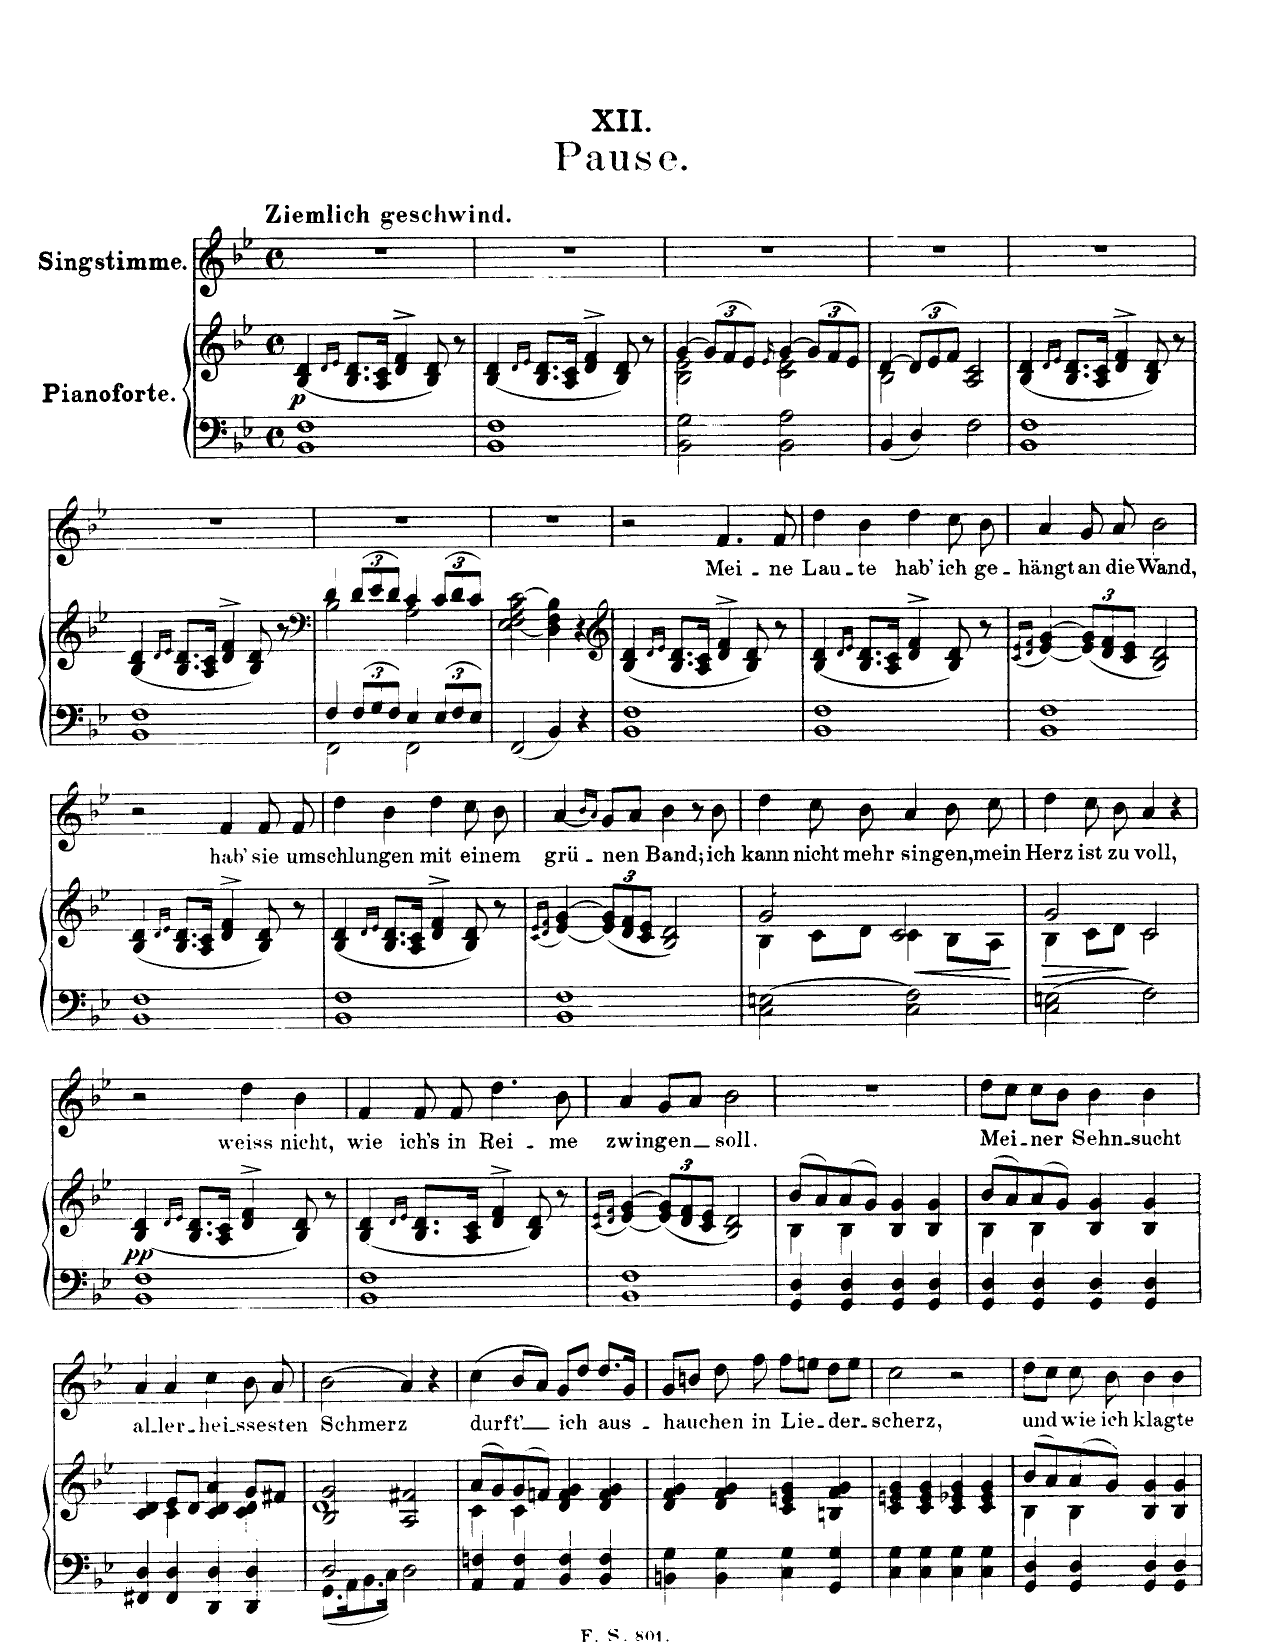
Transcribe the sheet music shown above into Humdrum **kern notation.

**kern	**kern	**dynam	**kern	**text
*part2	*part2	*part2	*part1	*part1
*staff3	*staff2	*staff2/3	*staff1	*staff1
*I"Pianoforte	*	*	*I"Singstimme	*
*I'Pno	*	*	*	*
*clefF4	*clefG2	*	*clefG2	*
*k[b-e-]	*k[b-e-]	*	*k[b-e-]	*
*M4/4	*M4/4	*	*M4/4	*
*met(c)	*met(c)	*	*met(c)	*
=1	=1	=1	=1	=1
!	!	!	!LO:TX:a:B:t=Ziemlich geschwind.	!
!	!	!LO:DY:b=2	!	!
1BB- 1F	(4B-/ 4d/	p	1r	.
.	16qd/LL	.	.	.
.	16qe-/JJ	.	.	.
.	8.B-/ 8.d/L	.	.	.
.	16A/ 16c/Jk	.	.	.
.	4d/^> 4f/^>	.	.	.
.	8B-/ 8d/)	.	.	.
.	8r	.	.	.
=2	=2	=2	=2	=2
1BB- 1F	(4B-/ 4d/	.	1r	.
.	16qd/LL	.	.	.
.	16qe-/JJ	.	.	.
.	8.B-/ 8.d/L	.	.	.
.	16A/ 16c/Jk	.	.	.
.	4d/^> 4f/^>	.	.	.
.	8B-/ 8d/)	.	.	.
.	8r	.	.	.
=3	=3	=3	=3	=3
*	*^	*	*	*
2BB-\ 2G\	[4g/	2B-\ 2e-\	.	1r	.
.	12g/L]	.	.	.	.
.	12f/	.	.	.	.
.	12e-/J	.	.	.	.
.	16qe-/	.	.	.	.
2BB-\ 2A\	[4g/	2c\ 2e-\	.	.	.
.	12g/L]	.	.	.	.
.	12f/	.	.	.	.
.	12e-/J	.	.	.	.
=4	=4	=4	=4	=4	=4
4BB-/	[4d/	2B-\	.	1r	.
*	*Xbrackettup	*	*	*	*
4D/	12d/L]	.	.	.	.
.	12e-/	.	.	.	.
.	12f/J	.	.	.	.
2F\	2A/ 2c/	2ryy	.	.	.
*	*v	*v	*	*	*
=5	=5	=5	=5	=5
1BB- 1F	(4B-/ 4d/	.	1r	.
.	16qd/LL	.	.	.
.	16qe-/JJ	.	.	.
.	8.B-/ 8.d/L	.	.	.
.	16A/ 16c/Jk	.	.	.
.	4d/^> 4f/^>	.	.	.
.	8B-/ 8d/)	.	.	.
.	8r	.	.	.
=6	=6	=6	=6	=6
1BB- 1F	(4B-/ 4d/	.	1r	.
.	16qd/LL	.	.	.
.	16qe-/JJ	.	.	.
.	8.B-/ 8.d/L	.	.	.
.	16A/ 16c/Jk	.	.	.
.	4d/^> 4f/^>	.	.	.
.	8B-/ 8d/)	.	.	.
.	8r	.	.	.
=7	=7	=7	=7	=7
*	*clefF4	*	*	*
*^	*^	*	*	*
4F/	2FF\	4d/	2B-\	.	1r	.
*Xbrackettup	*	*	*	*	*	*
12F/L	.	12d/L	.	.	.	.
12G/	.	12e-/	.	.	.	.
12F/J	.	12d/J	.	.	.	.
4E-/	2FF\	4c/	2A\	.	.	.
12E-/L	.	12c/L	.	.	.	.
12F/	.	12d/	.	.	.	.
12E-/J	.	12c/J	.	.	.	.
*v	*v	*	*	*	*	*
*	*v	*v	*	*	*
=8	=8	=8	=8	=8
2FF/	((2E-\ 2F\ 2A\ 2c\	.	1r	.
4BB-/	4D\ 4F\ 4B-\))	.	.	.
4r	4r	.	.	.
=9	=9	=9	=9	=9
*	*clefG2	*	*	*
1BB- 1F	(4B-/ 4d/	.	2r	.
.	16qd/LL	.	.	.
.	16qe-/JJ	.	.	.
.	8.B-/ 8.d/L	.	.	.
.	16A/ 16c/Jk	.	.	.
.	4d/^> 4f/^>	.	4.f/	Mei-
.	8B-/ 8d/)	.	.	.
.	8r	.	8f/	-ne
=10	=10	=10	=10	=10
1BB- 1F	(4B-/ 4d/	.	4dd\	Lau-
.	16qd/LL	.	.	.
.	16qe-/JJ	.	.	.
.	8.B-/ 8.d/L	.	4b-\	-te
.	16A/ 16c/Jk	.	.	.
.	4d/^> 4f/^>	.	4dd\	hab'
.	8B-/ 8d/)	.	8cc\	ich
.	8r	.	8b-\	ge-
=11	=11	=11	=11	=11
.	(16qc/ 16qe-/LL	.	.	.
.	16qd/ 16qf/JJ	.	.	.
1BB- 1F	[4e-/ [4g/)	.	4a/	-hängt
.	(12e-/] 12g/]L	.	8g/	an
.	12d/ 12f/	.	.	.
.	.	.	8a/	die
.	12c/ 12e-/J	.	.	.
.	2B-/ 2d/)	.	2b-\	Wand,
=12	=12	=12	=12	=12
1BB- 1F	(4B-/ 4d/	.	2r	.
.	16qd/LL	.	.	.
.	16qe-/JJ	.	.	.
.	8.B-/ 8.d/L	.	.	.
.	16A/ 16c/Jk	.	.	.
.	4d/^> 4f/^>	.	4f/	hab'
.	8B-/ 8d/)	.	8f/	sie
.	8r	.	8f/	um-
=13	=13	=13	=13	=13
1BB- 1F	(4B-/ 4d/	.	4dd\	-schlun-
.	16qd/LL	.	.	.
.	16qe-/JJ	.	.	.
.	8.B-/ 8.d/L	.	4b-\	-gen
.	16A/ 16c/Jk	.	.	.
.	4d/^> 4f/^>	.	4dd\	mit
.	8B-/ 8d/)	.	8cc\	ein-
.	8r	.	8b-\	-em
=14	=14	=14	=14	=14
.	(16qc/ 16qe-/LL	.	.	.
.	16qd/ 16qf/JJ	.	.	.
1BB- 1F	[4e-/ [4g/)	.	(4a/	grü-
.	.	.	16qb-/LL	.
.	.	.	16qa/JJ)	.
.	(12e-/] 12g/]L	.	8g/L	-nen
.	12d/ 12f/	.	.	.
.	.	.	8a/J	.
.	12c/ 12e-/J	.	.	.
.	2B-/ 2d/)	.	4b-\	Band;
.	.	.	8r	.
.	.	.	8b-\	ich
=15	=15	=15	=15	=15
*	*^	*	*	*
2C\ 2En\	2g/	4B-\	.	4dd\	kann
.	.	8c\L	.	8cc\	nicht
.	.	8d\J	.	8b-\	mehr
!	!	!	!LO:HP:b	!	!
2C\ 2F\	2c/	4c\	<	4a/	sin-
.	.	8B-\L	.	8b-\	-gen,
.	.	8A\J	[	8cc\	mein
=16	=16	=16	=16	=16	=16
!	!	!	!LO:HP:b	!	!
2C\ 2En\	2g/	4B-\	>	4dd\	Herz
.	.	8c\L	.	8cc\	ist
.	.	8d\J	.	8b-\	zu
2F\	2c/	2c\	]	4a/	voll,
.	.	.	.	4r	.
*	*v	*v	*	*	*
=17	=17	=17	=17	=17
!	!	!LO:DY:b=2	!	!
1BB- 1F	(4B-/ 4d/	pp	2r	.
.	16qd/LL	.	.	.
.	16qe-/JJ	.	.	.
.	8.B-/ 8.d/L	.	.	.
.	16A/ 16c/Jk	.	.	.
.	4d/^> 4f/^>	.	4dd\	weiss
.	8B-/ 8d/)	.	4b-\	nicht,
.	8r	.	.	.
=18	=18	=18	=18	=18
1BB- 1F	(4B-/ 4d/	.	4f/	wie
.	16qd/LL	.	.	.
.	16qe-/JJ	.	.	.
.	8.B-/ 8.d/L	.	8f/	ich's
.	.	.	8f/	in
.	16A/ 16c/Jk	.	.	.
.	4d/^> 4f/^>	.	4.dd\	Rei-
.	8B-/ 8d/)	.	.	.
.	8r	.	8b-\	-me
=19	=19	=19	=19	=19
.	(16qc/ 16qe-/LL	.	.	.
.	16qd/ 16qf/JJ	.	.	.
1BB- 1F	[4e-/ [4g/)	.	4a/	zwin-
.	(12e-/] 12g/]L	.	8g/L	-gen
.	12d/ 12f/	.	.	.
.	.	.	8a/J	.
.	12c/ 12e-/J	.	.	.
.	2B-/ 2d/)	.	2b-\	soll.
=20	=20	=20	=20	=20
*	*^	*	*	*
4GG/ 4D/	(8b-/L	4B-\	.	1r	.
.	8a/)	.	.	.	.
4GG/ 4D/	(8a/	4B-\	.	.	.
.	8g/J)	.	.	.	.
4GG/ 4D/	4B-/ 4g/	2ryy	.	.	.
4GG/ 4D/	4B-/ 4g/	.	.	.	.
=21	=21	=21	=21	=21	=21
4GG/ 4D/	(8b-/L	4B-\	.	8dd\L	Mei-
.	8a/)	.	.	8cc\J	.
4GG/ 4D/	(8a/	4B-\	.	8cc\L	-ner
.	8g/J)	.	.	8b-\J	.
4GG/ 4D/	4B-/ 4g/	2ryy	.	4b-\	Sehn-
4GG/ 4D/	4B-/ 4g/	.	.	4b-\	-sucht
=22	=22	=22	=22	=22	=22
4FF#X/ 4D/	4c/ 4d/	4ryy	.	4a/	al-
4FF#/ 4D/	8e-/L	4c\	.	4a/	-ler-
.	8d/J	.	.	.	.
4DD/ 4D/	4c/ 4d/ 4a/	4ryy	.	4cc\	-heis-
4DD/ 4D/	8g/L	4c\ 4d\	.	8b-\	-ses-
.	8f#X/J	.	.	8a/	-ten
=23	=23	=23	=23	=23	=23
*^	*	*	*	*	*
2D/	8.GG\L	2B-/ 2g/	1d	.	(2b-\	Schmerz
.	16AA\K	.	.	.	.	.
.	8.BB-\	.	.	.	.	.
.	16C\Jk	.	.	.	.	.
2D\	2ryy	2A/ 2f#X/	.	.	4a/)	.
.	.	.	.	.	4r	.
*v	*v	*	*	*	*	*
=24	=24	=24	=24	=24	=24
4AA/ 4Fn/	(8a/L	4c\	.	(4cc\	durft'
.	8g/)	.	.	.	.
4AA/ 4F/	(8g/	4c\	.	8b-/L	.
.	8fn/J)	.	.	8a/J)	.
4BB-/ 4F/	4d/ 4f/ 4g/	2ryy	.	8g\L	ich
.	.	.	.	8dd\J	.
4BB-/ 4F/	4d/ 4f/ 4g/	.	.	8.dd\L	aus-
.	.	.	.	16g\Jk	.
*	*v	*v	*	*	*
=25	=25	=25	=25	=25
4BBn\ 4G\	4d/ 4f/ 4g/	.	8g/L	-hau-
.	.	.	8bn/J	.
4BB\ 4G\	4d/ 4f/ 4g/	.	8dd\	-chen
.	.	.	8ff\	in
4C\ 4G\	4c/ 4en/ 4g/	.	8ff\L	Lie-
.	.	.	8een\J	.
4GG/ 4G/	4Bn/ 4f/ 4g/	.	8dd\L	-der-
.	.	.	8ee\J	.
=26	=26	=26	=26	=26
4C\ 4G\	4c/ 4en/ 4g/	.	2cc\	-scherz,
4C\ 4G\	4c/ 4e/ 4g/	.	.	.
4C\ 4G\	4c/ 4e-X/ 4g/	.	2r	.
4C\ 4G\	4c/ 4e-/ 4g/	.	.	.
=27	=27	=27	=27	=27
*	*^	*	*	*
4GG/ 4D/	(8b-/L	4B-\	.	8dd\L	und
.	8a/)	.	.	8cc\J	.
4GG/ 4D/	(8a/	4B-\	.	8cc\	wie
.	8g/J)	.	.	8b-\	ich
4GG/ 4D/	4B-/ 4g/	2ryy	.	4b-\	klag-
4GG/ 4D/	4B-/ 4g/	.	.	4b-\	-te
*	*v	*v	*	*	*
=	=	=	=	=
*-	*-	*-	*-	*-
